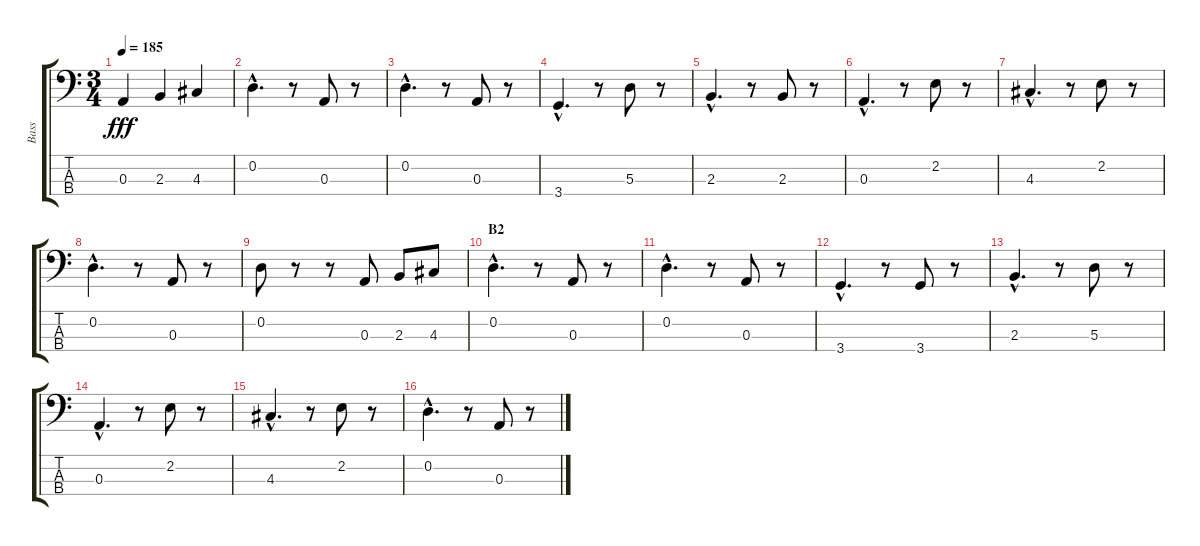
\track ("Bass" "Bass") {instrument acousticbass}
\staff {score tabs}
\tuning (G2 D2 A1 E1) {hide}
\ts (3 4)
\tempo 185
\clef f4
\ks c
0.3.4{dy fff} 2.3.4 4.3.4 |
0.2{hac}.4{d} r.8 0.3.8 r.8 |
0.2{hac}.4{d} r.8 0.3.8 r.8 |
3.4{hac}.4{d} r.8 5.3.8 r.8 |
2.3{hac}.4{d} r.8 2.3.8 r.8 |
0.3{hac}.4{d} r.8 2.2.8 r.8 |
4.3{hac}.4{d} r.8 2.2.8 r.8 |
0.2{hac}.4{d} r.8 0.3.8 r.8 |
0.2.8 r.8 r.8 0.3.8 2.3.8 4.3.8 |
\section ("" "B2")
0.2{hac}.4{d} r.8 0.3.8 r.8 |
0.2{hac}.4{d} r.8 0.3.8 r.8 |
3.4{hac}.4{d} r.8 3.4.8 r.8 |
2.3{hac}.4{d} r.8 5.3.8 r.8 |
0.3{hac}.4{d} r.8 2.2.8 r.8 |
4.3{hac}.4{d} r.8 2.2.8 r.8 |
0.2{hac}.4{d} r.8 0.3.8 r.8
